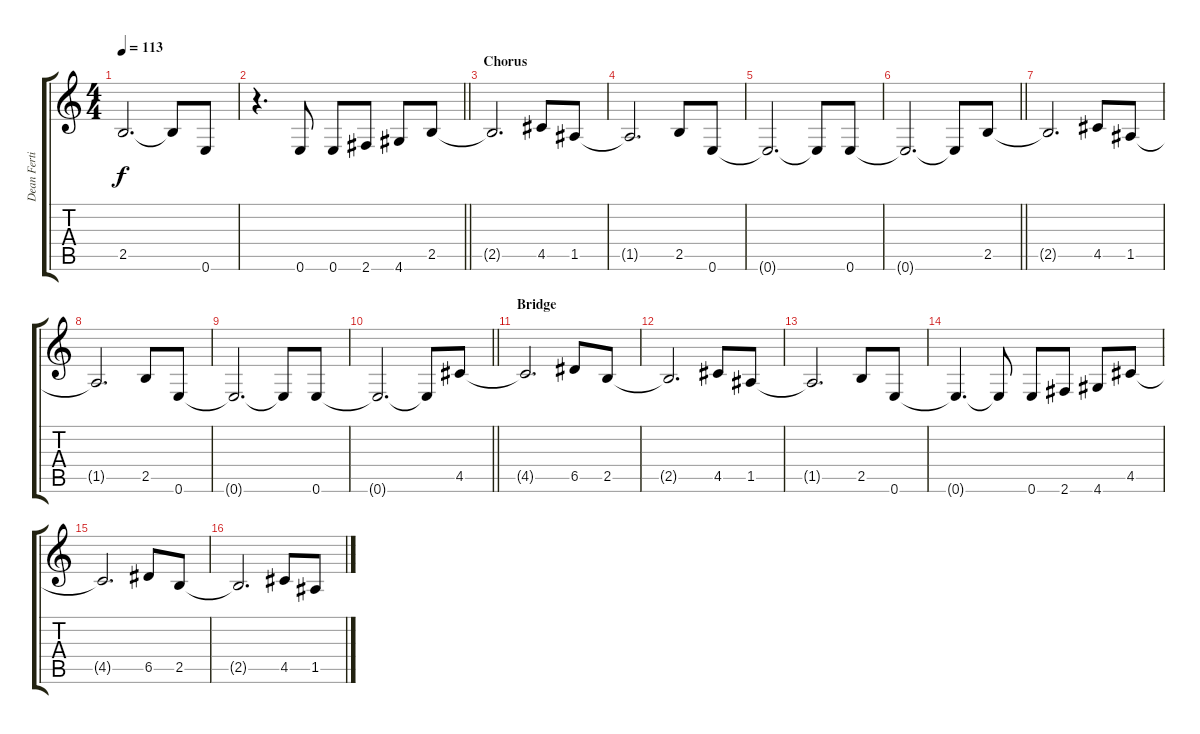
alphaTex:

\track ("Dean Fertita (Keyboard preset)" "Dean Ferti") {instrument overdrivenguitar}
\staff {score tabs}
\tuning (E4 B3 G3 D3 A2 E2) {hide}
\ts (4 4)
\tempo 113
\clef g2
\ks c
2.5{t}.2{d dy f volume 2} 2.5{t}.8 0.6.8{volume 13} |
\barLineRight lightlight
r.4{d} 0.6.8{instrument overdrivenguitar} 0.6.8 2.6.8 4.6.8 2.5.8 |
\section ("" "Chorus")
2.5{t}.2{d volume 6} 4.5.8{volume 15} 1.5.8 |
1.5{t}.2{d volume 6} 2.5.8{volume 15} 0.6.8 |
0.6{t}.2{d volume 9} 0.6{t}.8{volume 15} 0.6.8 |
\barLineRight lightlight
0.6{t}.2{d volume 8} 0.6{t}.8 2.5.8{volume 15} |
2.5{t}.2{d volume 6} 4.5.8{volume 15} 1.5.8 |
1.5{t}.2{d volume 6} 2.5.8{volume 15} 0.6.8 |
0.6{t}.2{d volume 9} 0.6{t}.8{volume 15} 0.6.8 |
\barLineRight lightlight
0.6{t}.2{d volume 8} 0.6{t}.8 4.5.8{volume 15} |
\section ("" "Bridge")
4.5{t}.2{d volume 4} 6.5.8{volume 15} 2.5.8 |
2.5{t}.2{d volume 4} 4.5.8{volume 15} 1.5.8 |
1.5{t}.2{d volume 8} 2.5.8{volume 15} 0.6.8 |
0.6{t}.4{d volume 7} 0.6{t}.8{volume 15} 0.6.8 2.6.8 4.6.8 4.5.8 |
4.5{t}.2{d volume 4} 6.5.8{volume 15} 2.5.8 |
2.5{t}.2{d volume 4} 4.5.8{volume 15} 1.5.8
